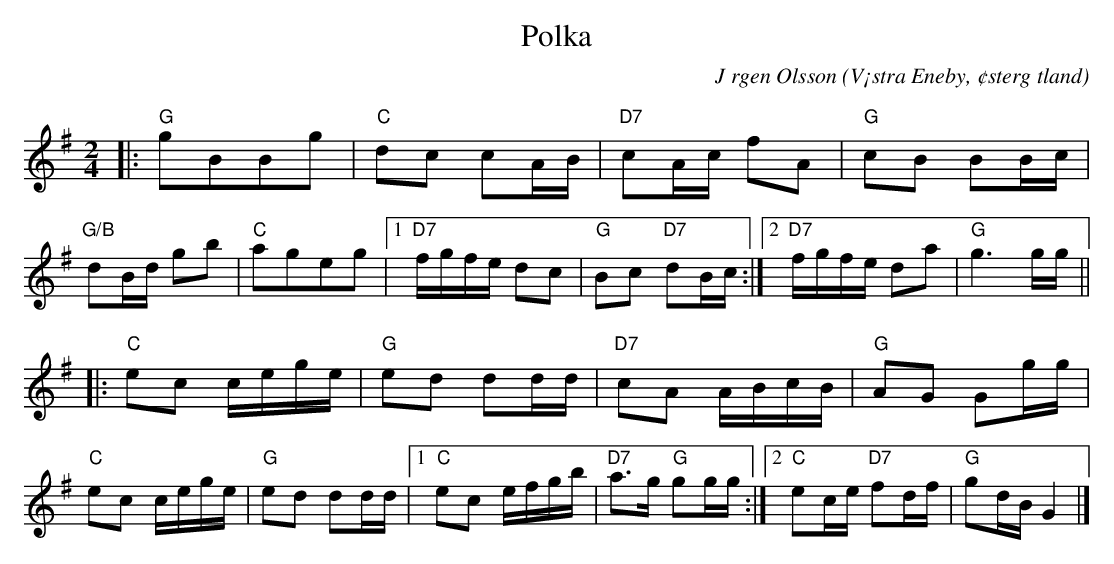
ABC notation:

X:1
T:Polka
C:J rgen Olsson
O:V¡stra Eneby, ¢sterg tland
Q:115
M:2/4
L:1/8
K:G
|:"G"gBBg|"C"dc cA/2B/2|"D7"cA/2c/2 fA|"G"cB BB/2c/2|
"G/B"dB/2d/2 gb|"C"ageg|1"D7"f/g/f/e/ dc|"G" Bc "D7"dB/2c/2 :|2"D7"f/g/f/e/ da|"G" g3 g/2g/2 ||
|:"C"ec c/2e/2g/2e/2 |"G"ed dd/2d/2|"D7"cA A/2B/2c/2B/2|"G"AG Gg/2g/2|
"C"ec c/2e/2g/2e/2 |"G"ed dd/2d/2|1"C"ec e/2f/2g/2b/2|"D7"a>g "G"gg/2g/2 :|2"C"ec/2e/2 "D7"fd/2f/2|"G"gd/2B/2 G2 |]
